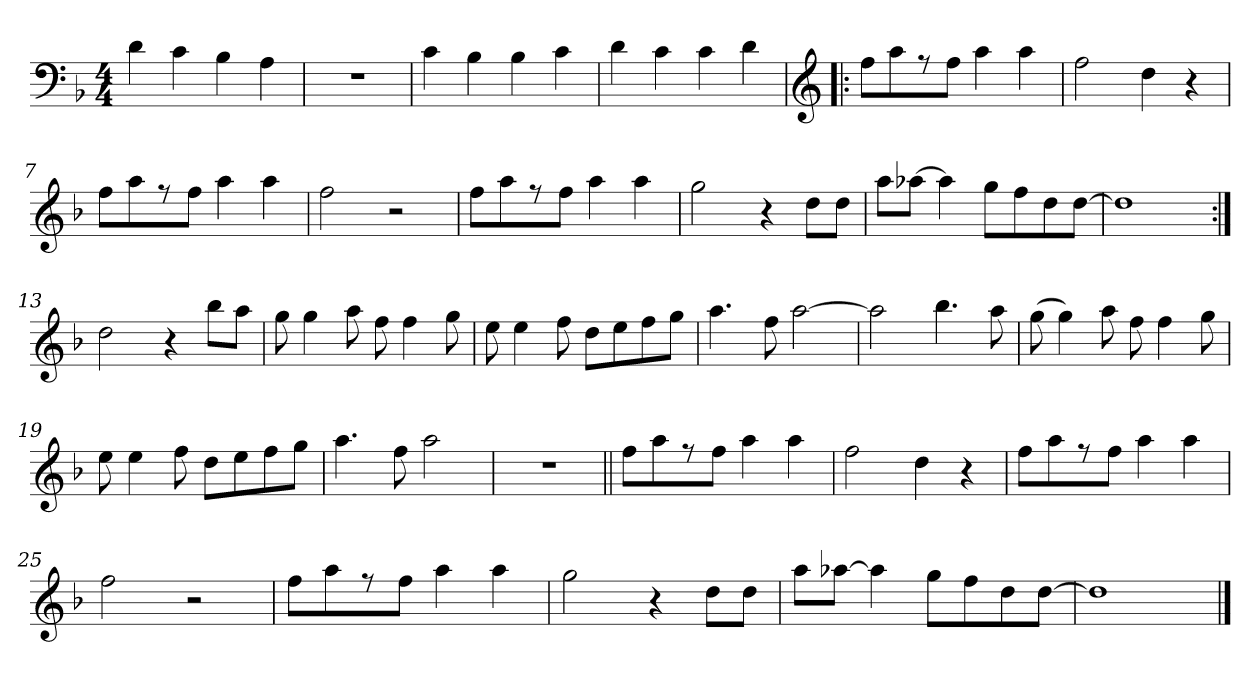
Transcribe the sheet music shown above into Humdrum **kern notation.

**kern
*part1
*staff1
*clefF4
*ITrd7c12
*k[b-]
*F:
*M4/4
=1
4D\
4C\
4BB-\
4AA\
=2
1r
=3
4C\
4BB-\
4BB-\
4C\
=4
4D\
4C\
4C\
4D\
!!LO:LB:g=z
=5!|:
*clefG2
8f\L
8a\
8r
8f\J
4a\
4a\
=6
2f\
4d\
4r
=7
8f\L
8a\
8r
8f\J
4a\
4a\
=8
2f\
2r
!!LO:LB:g=z
=9
8f\L
8a\
8r
8f\J
4a\
4a\
=10
2g\
4r
8d\L
8d\J
=11
8a\L
[8a-X\J
4a-\]
8g\L
8f\
8d\
[8d\J
=12
1d]
!!LO:LB:g=z
=13:|!
2d\
4r
8b-\L
8a\J
=14
8g\
4g\
8a\
8f\
4f\
8g\
=15
8e\
4e\
8f\
8d\L
8e\
8f\
8g\J
=16
4.a\
8f\
[2a\
=17
2a\]
4.b-\
8a\
!!LO:LB:g=z
=18
(>8g\
4g\)
8a\
8f\
4f\
8g\
=19
8e\
4e\
8f\
8d\L
8e\
8f\
8g\J
=20
4.a\
8f\
2a\
=21
1r
!!LO:LB:g=z
=22||
8f\L
8a\
8r
8f\J
4a\
4a\
=23
2f\
4d\
4r
=24
8f\L
8a\
8r
8f\J
4a\
4a\
=25
2f\
2r
!!LO:LB:g=z
=26
8f\L
8a\
8r
8f\J
4a\
4a\
=27
2g\
4r
8d\L
8d\J
=28
8a\L
[8a-X\J
4a-\]
8g\L
8f\
8d\
[8d\J
=29
1d]
==
*-
